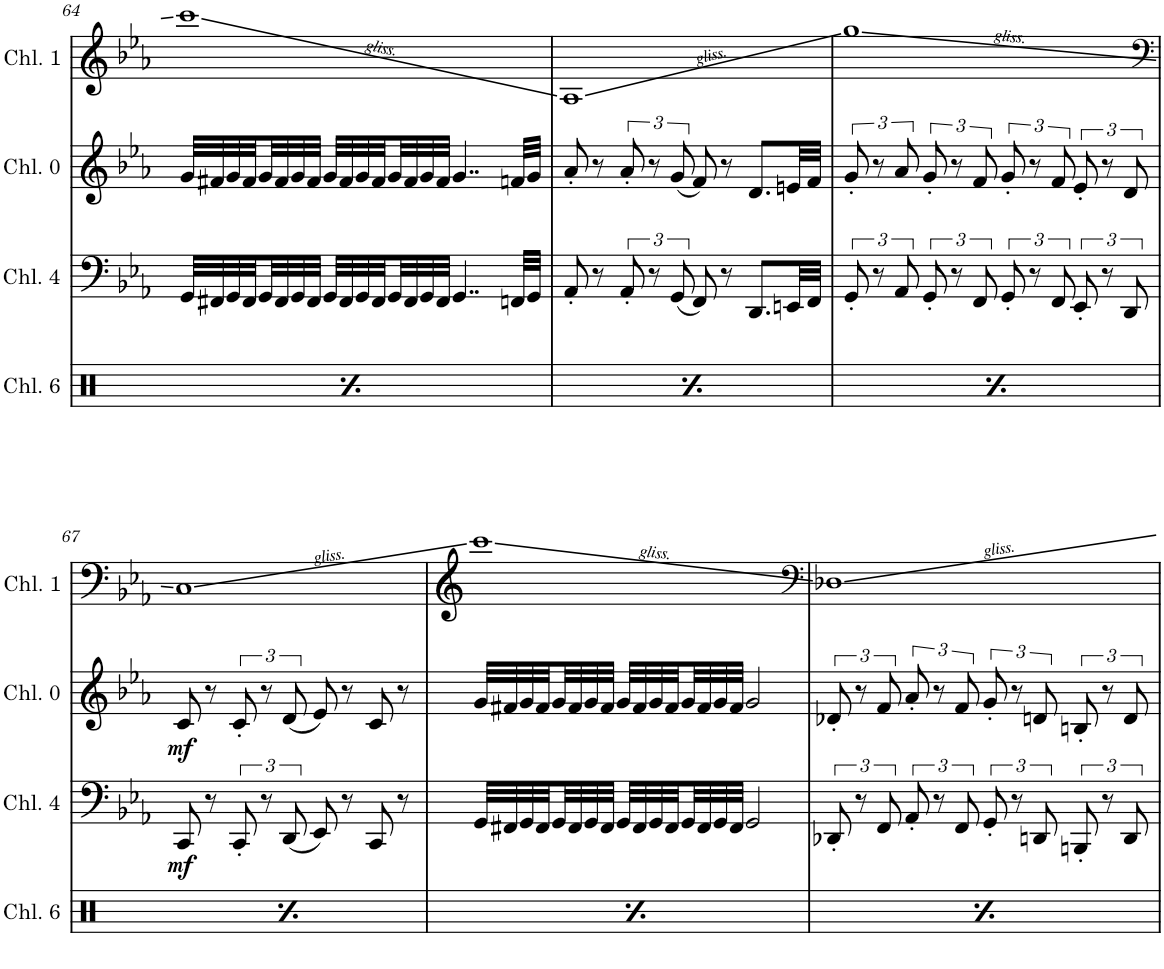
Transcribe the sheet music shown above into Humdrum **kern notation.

**kern	**kern	**dynam	**kern	**dynam	**kern
*part4	*part3	*part3	*part2	*part2	*part1
*staff4	*staff3	*staff3	*staff2	*staff2	*staff1
*I"Channel 6	*I"Channel 4	*	*I"Channel 0	*	*I"Channel 1
*I'Chl. 6	*I'Chl. 4	*	*I'Chl. 0	*	*I'Chl. 1
!!LO:PB:g=z
*clefX	*clefF4	*	*clefG2	*	*clefG2
*k[]	*k[b-e-a-]	*	*k[b-e-a-]	*	*k[b-e-a-]
*M4/4	*M4/4	*	*M4/4	*	*M4/4
*met(c)	*met(c)	*	*met(c)	*	*met(c)
=64	=64	=64	=64	=64	=64
!LO:TX:a:B:t=Finger Snap	!	!	!	!	!
4r	32GG/LLL	.	32g/LLL	.	1ccc
.	32FF#X/	.	32f#X/	.	.
.	32GG/	.	32g/	.	.
.	32FF#/	.	32f#/	.	.
.	32GG/	.	32g/	.	.
.	32FF#/	.	32f#/	.	.
.	32GG/	.	32g/	.	.
.	32FF#/JJJ	.	32f#/JJJ	.	.
!LO:N:head=diamond	!	!	!	!	!
4Rdd/	32GG/LLL	.	32g/LLL	.	.
.	32FF#/	.	32f#/	.	.
.	32GG/	.	32g/	.	.
.	32FF#/	.	32f#/	.	.
.	32GG/	.	32g/	.	.
.	32FF#/	.	32f#/	.	.
.	32GG/	.	32g/	.	.
.	32FF#/JJJ	.	32f#/JJJ	.	.
4r	4..GG/	.	4..g/	.	.
!LO:N:head=diamond	!	!	!	!	!
4Rdd/	.	.	.	.	.
.	32FFn/LLL	.	32fn/LLL	.	.
.	32GG/JJJ	.	32g/JJJ	.	.
=65	=65	=65	=65	=65	=65
!LO:TX:a:B:t=Finger Snap	!	!	!	!	!
4r	8AA-'/	.	8a-'/	.	1A-
.	8r	.	8r	.	.
!LO:N:head=diamond	!	!	!	!	!
4Rdd/	12AA-'/	.	12a-'/	.	.
.	12r	.	12r	.	.
.	(12GG/	.	(12g/	.	.
4r	8FF/)	.	8f/)	.	.
.	8r	.	8r	.	.
!LO:N:head=diamond	!	!	!	!	!
4Rdd/	8.DD/L	.	8.d/L	.	.
.	32EEn/LL	.	32en/LL	.	.
.	32FF/JJJ	.	32f/JJJ	.	.
=66	=66	=66	=66	=66	=66
!LO:TX:a:B:t=Finger Snap	!	!	!	!	!
4r	12GG'/	.	12g'/	.	1gg
.	12r	.	12r	.	.
.	12AA-/	.	12a-/	.	.
!LO:N:head=diamond	!	!	!	!	!
4Rdd/	12GG'/	.	12g'/	.	.
.	12r	.	12r	.	.
.	12FF/	.	12f/	.	.
4r	12GG'/	.	12g'/	.	.
.	12r	.	12r	.	.
.	12FF/	.	12f/	.	.
!LO:N:head=diamond	!	!	!	!	!
4Rdd/	12EE-'/	.	12e-'/	.	.
.	12r	.	12r	.	.
.	12DD/	.	12d/	.	.
!!LO:LB:g=z
=67	=67	=67	=67	=67	=67
*	*	*	*	*	*clefF4
!LO:TX:a:B:t=Finger Snap	!	!	!	!	!
!	!	!LO:DY:b	!	!LO:DY:b	!
4r	8CC/	mf	8c/	mf	1C
.	8r	.	8r	.	.
!LO:N:head=diamond	!	!	!	!	!
4Rdd/	12CC'/	.	12c'/	.	.
.	12r	.	12r	.	.
.	(12DD/	.	(12d/	.	.
4r	8EE-/)	.	8e-/)	.	.
.	8r	.	8r	.	.
!LO:N:head=diamond	!	!	!	!	!
4Rdd/	8CC/	.	8c/	.	.
.	8r	.	8r	.	.
=68	=68	=68	=68	=68	=68
!LO:TX:a:B:t=Finger Snap	!	!	!	!	!
4r	32GG/LLL	.	32g/LLL	.	1ccc
.	32FF#X/	.	32f#X/	.	.
.	32GG/	.	32g/	.	.
.	32FF#/	.	32f#/	.	.
.	32GG/	.	32g/	.	.
.	32FF#/	.	32f#/	.	.
.	32GG/	.	32g/	.	.
.	32FF#/JJJ	.	32f#/JJJ	.	.
!LO:N:head=diamond	!	!	!	!	!
4Rdd/	32GG/LLL	.	32g/LLL	.	.
.	32FF#/	.	32f#/	.	.
.	32GG/	.	32g/	.	.
.	32FF#/	.	32f#/	.	.
.	32GG/	.	32g/	.	.
.	32FF#/	.	32f#/	.	.
.	32GG/	.	32g/	.	.
.	32FF#/JJJ	.	32f#/JJJ	.	.
4r	2GG/	.	2g/	.	.
!LO:N:head=diamond	!	!	!	!	!
4Rdd/	.	.	.	.	.
=69	=69	=69	=69	=69	=69
*	*	*	*	*	*clefF4
!LO:TX:a:B:t=Finger Snap	!	!	!	!	!
4r	12DD-X'/	.	12d-X'/	.	1D-X
.	12r	.	12r	.	.
.	12FF/	.	12f/	.	.
!LO:N:head=diamond	!	!	!	!	!
4Rdd/	12AA-'/	.	12a-'/	.	.
.	12r	.	12r	.	.
.	12FF/	.	12f/	.	.
4r	12GG'/	.	12g'/	.	.
.	12r	.	12r	.	.
.	12DDn/	.	12dn/	.	.
!LO:N:head=diamond	!	!	!	!	!
4Rdd/	12BBBn'/	.	12Bn'/	.	.
.	12r	.	12r	.	.
.	12DD/	.	12d/	.	.
=	=	=	=	=	=
*-	*-	*-	*-	*-	*-
